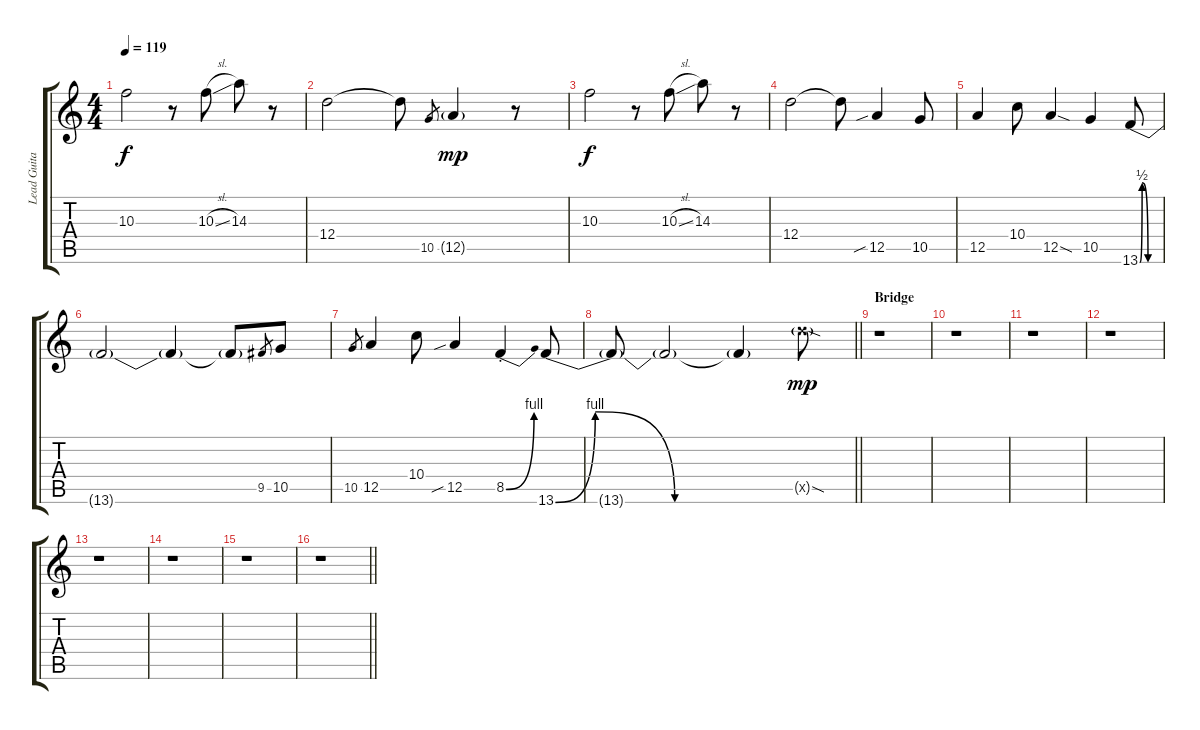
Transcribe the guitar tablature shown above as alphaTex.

\track ("Lead Guitar" "Lead Guita") {instrument overdrivenguitar}
\staff {score tabs}
\tuning (E4 B3 G3 D3 A2 E2) {hide}
\ts (4 4)
\tempo 119
\clef g2
\ks c
10.3.2{dy f} r.8 10.3{sl}.8 14.3.8 r.8 |
12.4.2 12.4{t}.8 10.5.8{gr} 12.5{g}.4{dy mp} r.8 |
10.3.2{dy f} r.8 10.3{sl}.8 14.3.8 r.8 |
12.4.2 12.4{t}.8 12.5{sib}.4 10.5.8 |
12.5.4 10.4.8 12.5{sod}.4 10.5.4 13.6{be (custom 0 0 7 2 25 0 60 0)}.8 |
13.6{t}.2 13.6{t}.4 13.6{t}.8 9.5.8{gr} 10.5.8 |
10.5.8{gr} 12.5.4 10.4.8 12.5{sib}.4 8.5{be (bend 0 0 60 4) st}.4 13.6{be (custom 0 0 10 4 30 0 60 0)}.8 |
\barLineRight lightlight
13.6{t}.8 13.6{t}.2 13.6{t}.4 17.5{sod g x}.8{dy mp} |
\section ("" "Bridge")
r.1 |
r.1 |
r.1 |
r.1 |
r.1 |
r.1 |
r.1 |
\barLineRight lightlight
r.1
